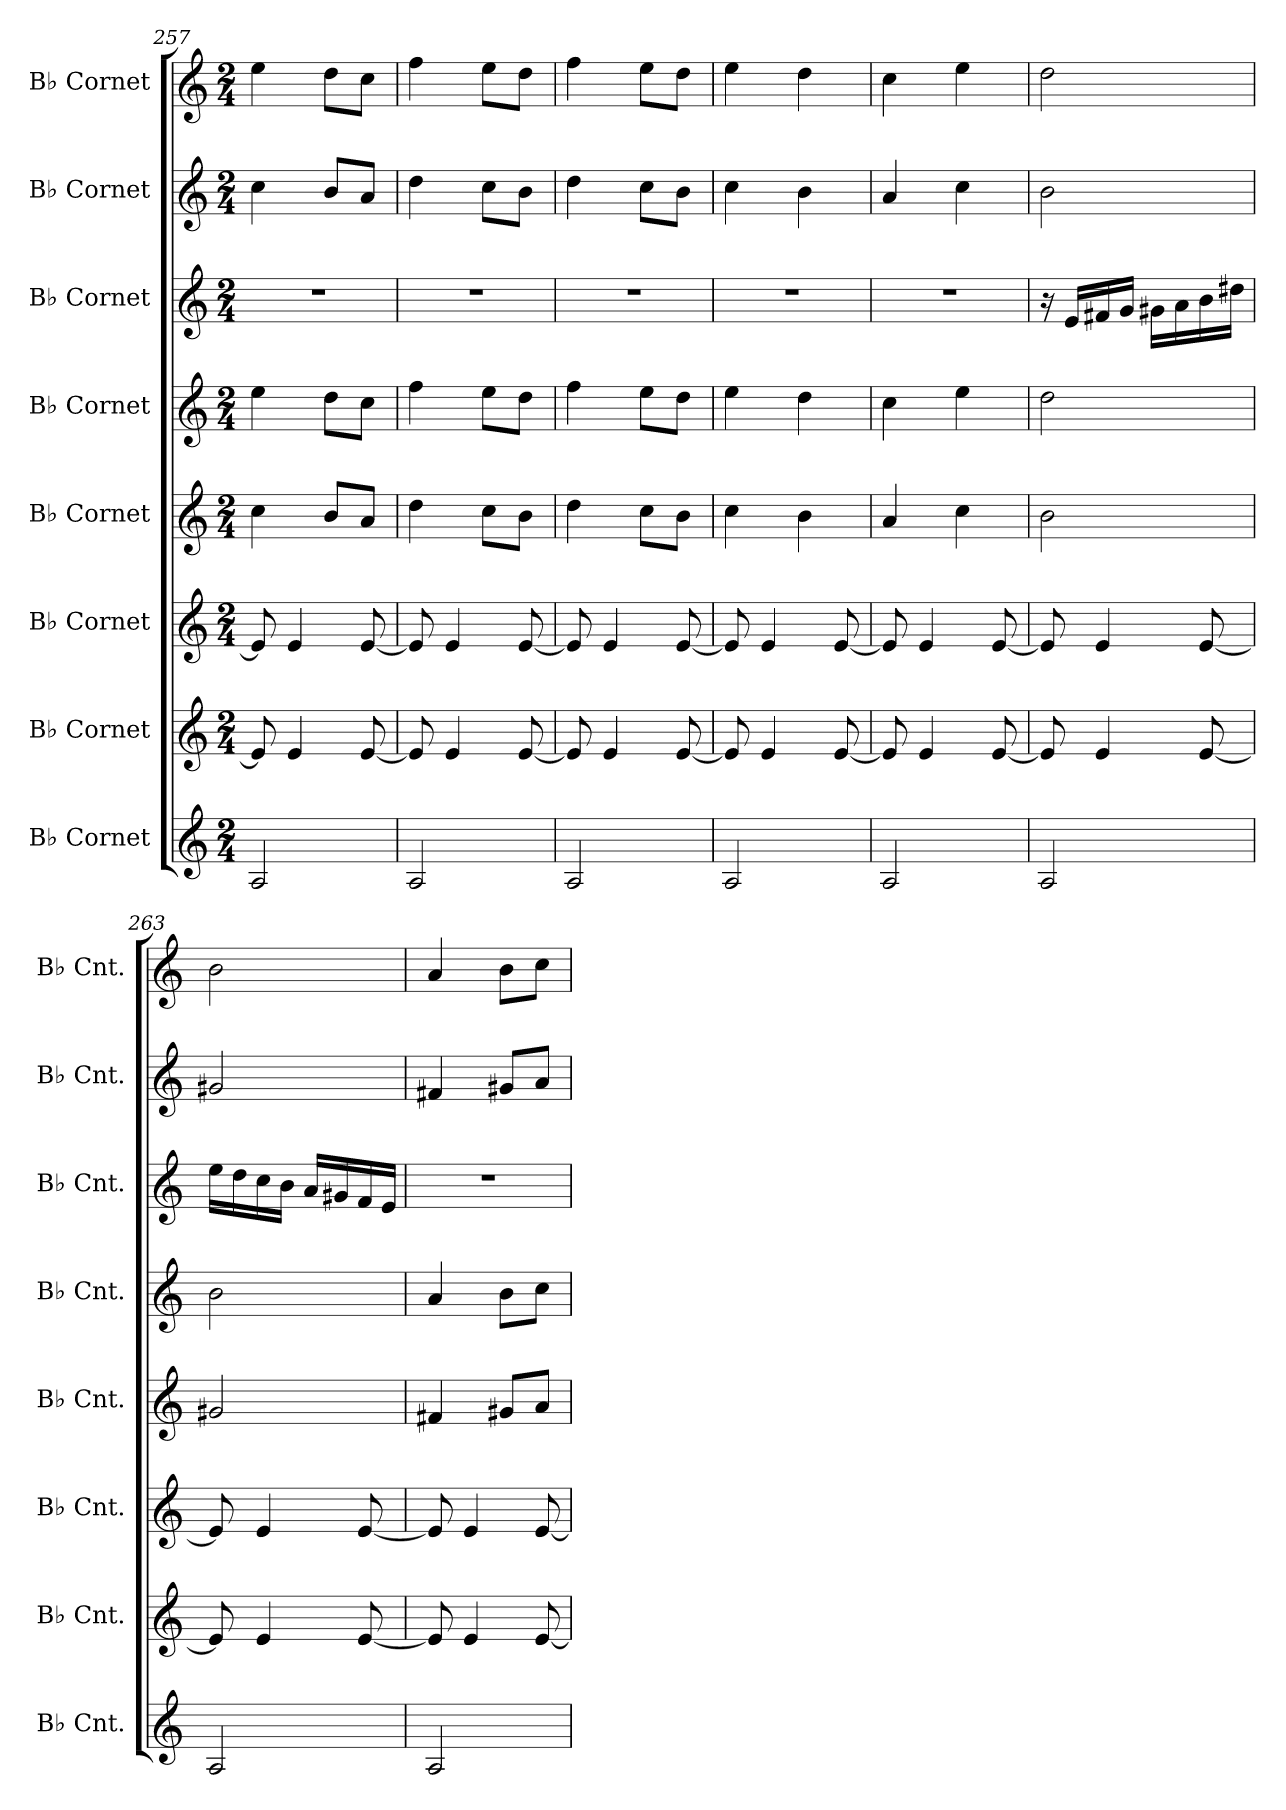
**kern	**kern	**kern	**kern	**kern	**kern	**kern	**kern
*part8	*part7	*part6	*part5	*part4	*part3	*part2	*part1
*staff8	*staff7	*staff6	*staff5	*staff4	*staff3	*staff2	*staff1
*I"B♭ Cornet	*I"B♭ Cornet	*I"B♭ Cornet	*I"B♭ Cornet	*I"B♭ Cornet	*I"B♭ Cornet	*I"B♭ Cornet	*I"B♭ Cornet
*I'B♭ Cnt.	*I'B♭ Cnt.	*I'B♭ Cnt.	*I'B♭ Cnt.	*I'B♭ Cnt.	*I'B♭ Cnt.	*I'B♭ Cnt.	*I'B♭ Cnt.
*clefG2	*clefG2	*clefG2	*clefG2	*clefG2	*clefG2	*clefG2	*clefG2
*ITrd1c2	*ITrd1c2	*ITrd1c2	*ITrd1c2	*ITrd1c2	*ITrd1c2	*ITrd1c2	*ITrd1c2
*k[b-e-]	*k[b-e-]	*k[b-e-]	*k[b-e-]	*k[b-e-]	*k[b-e-]	*k[b-e-]	*k[b-e-]
*M2/4	*M2/4	*M2/4	*M2/4	*M2/4	*M2/4	*M2/4	*M2/4
=257	=257	=257	=257	=257	=257	=257	=257
2G/	8d/]	8d/]	4b-\	4dd\	2r	4b-\	4dd\
.	4d/	4d/	.	.	.	.	.
.	.	.	8a/L	8cc\L	.	8a/L	8cc\L
.	[8d/	[8d/	8g/J	8b-\J	.	8g/J	8b-\J
=258	=258	=258	=258	=258	=258	=258	=258
2G/	8d/]	8d/]	4cc\	4ee-\	2r	4cc\	4ee-\
.	4d/	4d/	.	.	.	.	.
.	.	.	8b-\L	8dd\L	.	8b-\L	8dd\L
.	[8d/	[8d/	8a\J	8cc\J	.	8a\J	8cc\J
=259	=259	=259	=259	=259	=259	=259	=259
2G/	8d/]	8d/]	4cc\	4ee-\	2r	4cc\	4ee-\
.	4d/	4d/	.	.	.	.	.
.	.	.	8b-\L	8dd\L	.	8b-\L	8dd\L
.	[8d/	[8d/	8a\J	8cc\J	.	8a\J	8cc\J
=260	=260	=260	=260	=260	=260	=260	=260
2G/	8d/]	8d/]	4b-\	4dd\	2r	4b-\	4dd\
.	4d/	4d/	.	.	.	.	.
.	.	.	4a\	4cc\	.	4a\	4cc\
.	[8d/	[8d/	.	.	.	.	.
!!LO:PB:g=z
=261	=261	=261	=261	=261	=261	=261	=261
2G/	8d/]	8d/]	4g/	4b-\	2r	4g/	4b-\
.	4d/	4d/	.	.	.	.	.
.	.	.	4b-\	4dd\	.	4b-\	4dd\
.	[8d/	[8d/	.	.	.	.	.
=262	=262	=262	=262	=262	=262	=262	=262
2G/	8d/]	8d/]	2a\	2cc\	16r	2a\	2cc\
.	.	.	.	.	16d/LL	.	.
.	4d/	4d/	.	.	16en/	.	.
.	.	.	.	.	16f/JJ	.	.
.	.	.	.	.	16f#X\LL	.	.
.	.	.	.	.	16g\	.	.
.	[8d/	[8d/	.	.	16a\	.	.
.	.	.	.	.	16cc#X\JJ	.	.
=263	=263	=263	=263	=263	=263	=263	=263
2G/	8d/]	8d/]	2f#X/	2a\	16dd\LL	2f#X/	2a\
.	.	.	.	.	16cc\	.	.
.	4d/	4d/	.	.	16b-\	.	.
.	.	.	.	.	16a\JJ	.	.
.	.	.	.	.	16g/LL	.	.
.	.	.	.	.	16f#X/	.	.
.	[8d/	[8d/	.	.	16e-/	.	.
.	.	.	.	.	16d/JJ	.	.
=264	=264	=264	=264	=264	=264	=264	=264
2G/	8d/]	8d/]	4en/	4g/	2r	4en/	4g/
.	4d/	4d/	.	.	.	.	.
.	.	.	8f#X/L	8a\L	.	8f#X/L	8a\L
.	[8d/	[8d/	8g/J	8b-\J	.	8g/J	8b-\J
=	=	=	=	=	=	=	=
*-	*-	*-	*-	*-	*-	*-	*-
